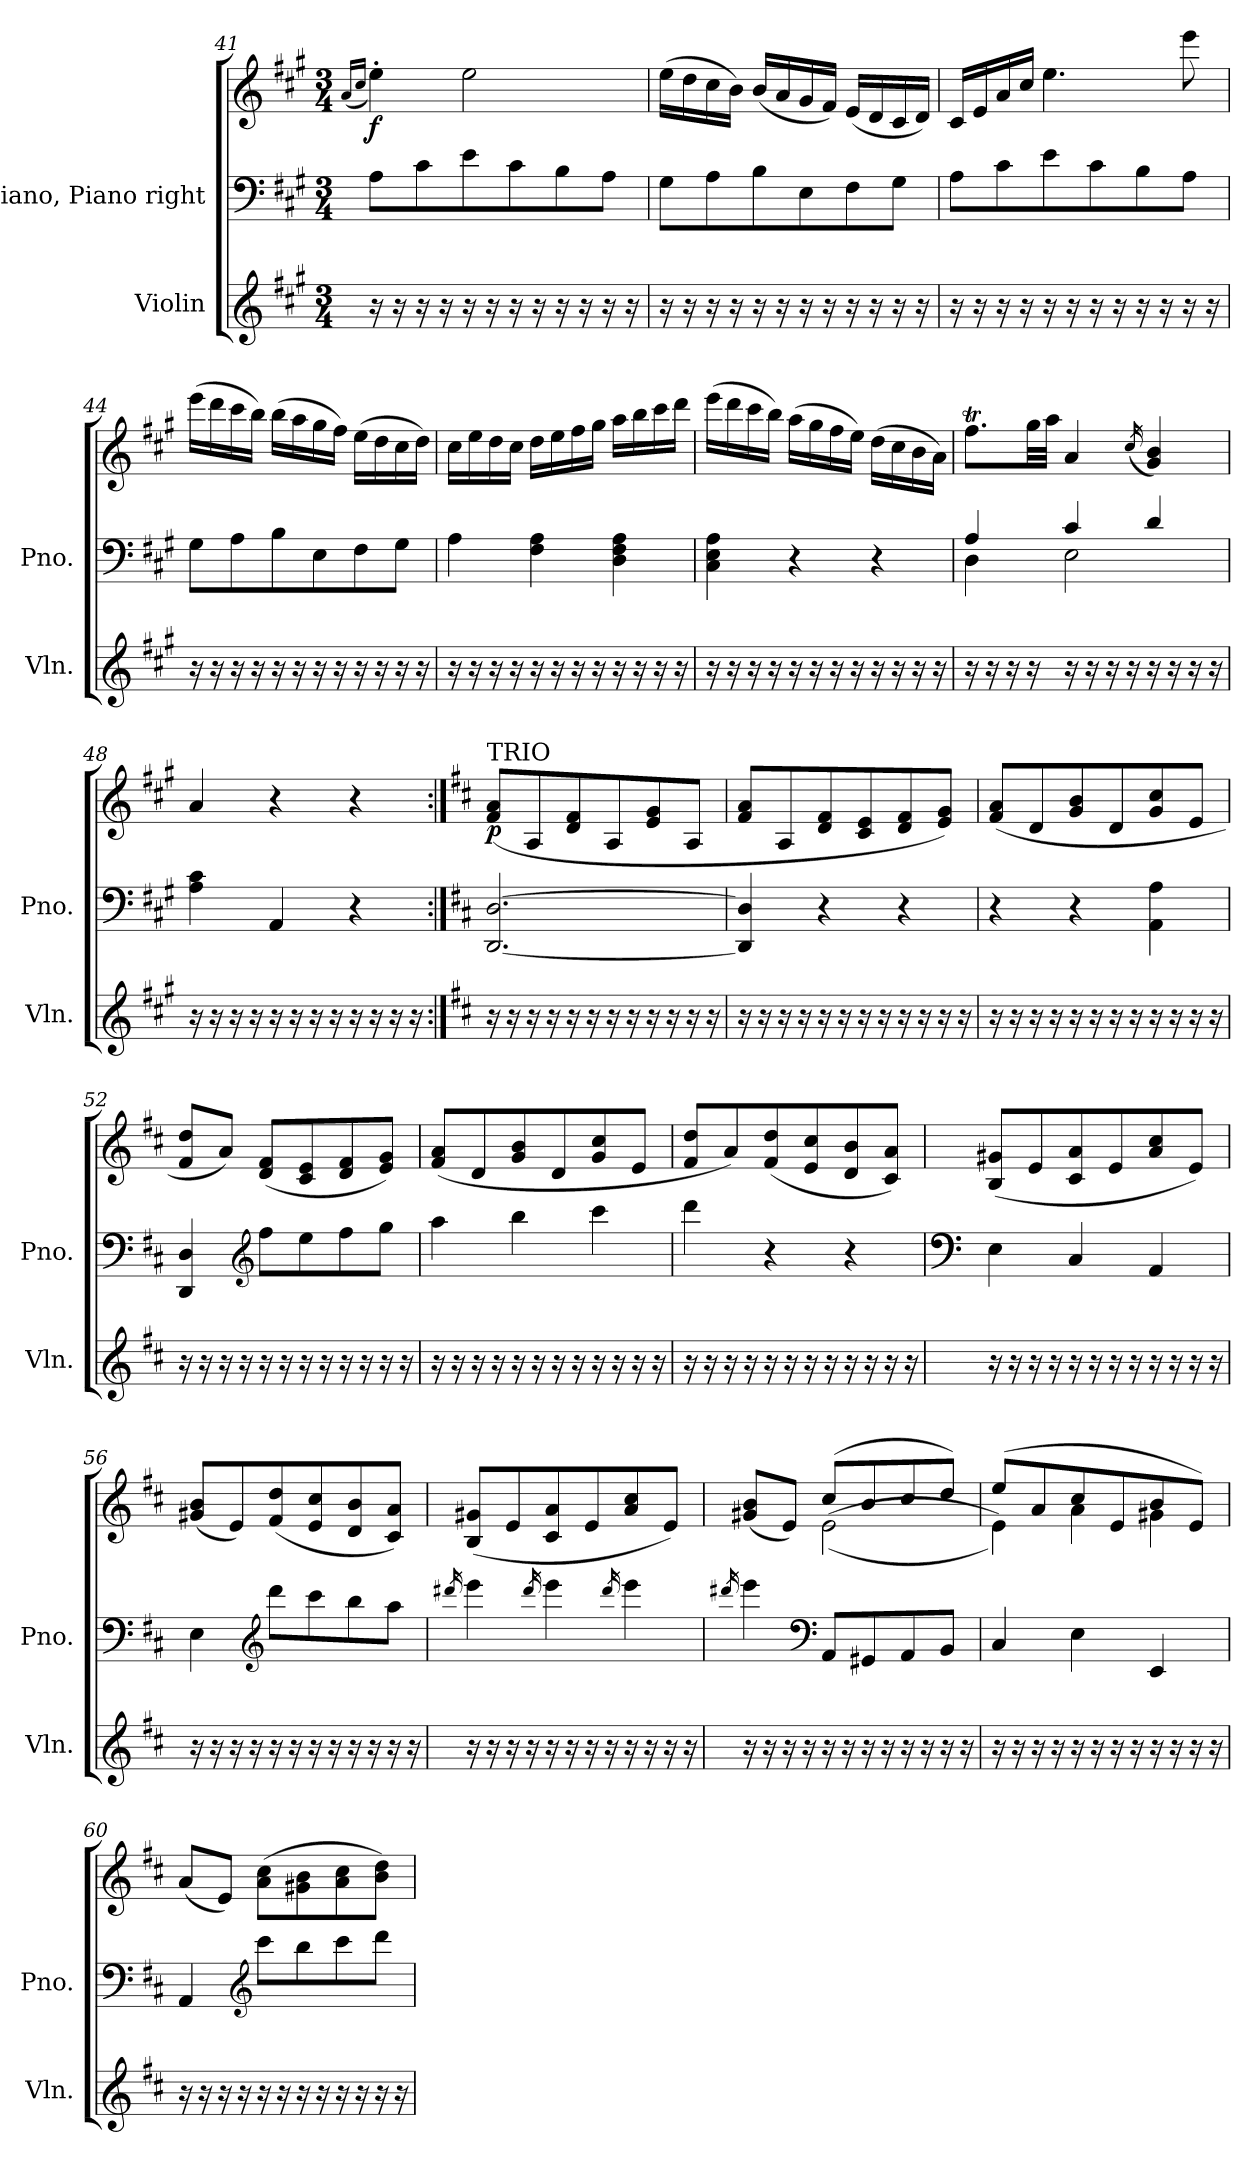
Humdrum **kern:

**kern	**kern	**kern	**dynam
*part2	*part1	*part1	*part1
*staff3	*staff2	*staff1	*staff1/2
*I"Violin	*I"Piano, Piano right	*	*
*I'Vln.	*I'Pno.	*	*
*clefG2	*clefF4	*clefG2	*
*k[f#c#g#]	*k[f#c#g#]	*k[f#c#g#]	*
*M3/4	*M3/4	*M3/4	*
=41	=41	=41	=41
.	.	(<16qa/LL	.
.	.	16qcc#/JJ	.
!	!	!	!LO:DY:b
16r	8A\L	4ee'\)	f
16r	.	.	.
16r	8c#\	.	.
16r	.	.	.
16r	8e\	2ee\	.
16r	.	.	.
16r	8c#\	.	.
16r	.	.	.
16r	8B\	.	.
16r	.	.	.
16r	8A\J	.	.
16r	.	.	.
=42	=42	=42	=42
16r	8G#\L	(>16ee\LL	.
16r	.	16dd\	.
16r	8A\	16cc#\	.
16r	.	16b\JJ)	.
16r	8B\	(<16b/LL	.
16r	.	16a/	.
16r	8E\	16g#/	.
16r	.	16f#/JJ)	.
16r	8F#\	(<16e/LL	.
16r	.	16d/	.
16r	8G#\J	16c#/	.
16r	.	16d/JJ)	.
!!LO:LB:g=z
=43	=43	=43	=43
16r	8A\L	16c#/LL	.
16r	.	16e/	.
16r	8c#\	16a/	.
16r	.	16cc#/JJ	.
16r	8e\	4.ee\	.
16r	.	.	.
16r	8c#\	.	.
16r	.	.	.
16r	8B\	.	.
16r	.	.	.
16r	8A\J	8eee\	.
16r	.	.	.
=44	=44	=44	=44
16r	8G#\L	(>16eee\LL	.
16r	.	16ddd\	.
16r	8A\	16ccc#\	.
16r	.	16bb\JJ)	.
16r	8B\	(>16bb\LL	.
16r	.	16aa\	.
16r	8E\	16gg#\	.
16r	.	16ff#\JJ)	.
16r	8F#\	(>16ee\LL	.
16r	.	16dd\	.
16r	8G#\J	16cc#\	.
16r	.	16dd\JJ)	.
=45	=45	=45	=45
16r	4A\	16cc#\LL	.
16r	.	16ee\	.
16r	.	16dd\	.
16r	.	16cc#\JJ	.
16r	4F#\ 4A\	16dd\LL	.
16r	.	16ee\	.
16r	.	16ff#\	.
16r	.	16gg#\JJ	.
16r	4D\ 4F#\ 4A\	16aa\LL	.
16r	.	16bb\	.
16r	.	16ccc#\	.
16r	.	16ddd\JJ	.
!!LO:PB:g=z
=46	=46	=46	=46
16r	4C#\ 4E\ 4A\	(>16eee\LL	.
16r	.	16ddd\	.
16r	.	16ccc#\	.
16r	.	16bb\JJ)	.
16r	4r	(>16aa\LL	.
16r	.	16gg#\	.
16r	.	16ff#\	.
16r	.	16ee\JJ)	.
16r	4r	(>16dd\LL	.
16r	.	16cc#\	.
16r	.	16b\	.
16r	.	16a\JJ)	.
=47	=47	=47	=47
*	*^	*	*
16r	4A/	4D\	8.ff#T\L	.
16r	.	.	.	.
16r	.	.	.	.
16r	.	.	32gg#\LL	.
.	.	.	32aa\JJJ	.
16r	4c#/	2E\	4a/	.
16r	.	.	.	.
16r	.	.	.	.
16r	.	.	.	.
.	.	.	(>16qcc#/	.
16r	4d/	.	4g#/ 4b/)	.
16r	.	.	.	.
16r	.	.	.	.
16r	.	.	.	.
*	*v	*v	*	*
=48	=48	=48	=48
16r	4A\ 4c#\	4a/	.
16r	.	.	.
16r	.	.	.
16r	.	.	.
16r	4AA/	4r	.
16r	.	.	.
16r	.	.	.
16r	.	.	.
16r	4r	4r	.
16r	.	.	.
16r	.	.	.
16r	.	.	.
!!LO:LB:g=z
=49:|!	=49:|!	=49:|!	=49:|!
*k[f#c#]	*k[f#c#]	*k[f#c#]	*
!	!	!LO:TX:t=TRIO	!
!	!	!	!LO:DY:b
16r	[2.DD/ [2.D/	(<8f#/ 8a/L	p
16r	.	.	.
16r	.	8A/	.
16r	.	.	.
16r	.	8d/ 8f#/	.
16r	.	.	.
16r	.	8A/	.
16r	.	.	.
16r	.	8e/ 8g/	.
16r	.	.	.
16r	.	8A/J	.
16r	.	.	.
=50	=50	=50	=50
16r	4DD/] 4D/]	8f#/ 8a/L	.
16r	.	.	.
16r	.	8A/	.
16r	.	.	.
16r	4r	8d/ 8f#/	.
16r	.	.	.
16r	.	8c#/ 8e/	.
16r	.	.	.
16r	4r	8d/ 8f#/	.
16r	.	.	.
16r	.	8e/ 8g/J)	.
16r	.	.	.
=51	=51	=51	=51
16r	4r	(<8f#/ 8a/L	.
16r	.	.	.
16r	.	8d/	.
16r	.	.	.
16r	4r	8g/ 8b/	.
16r	.	.	.
16r	.	8d/	.
16r	.	.	.
16r	4AA\ 4A\	8g/ 8cc#/	.
16r	.	.	.
16r	.	8e/J	.
16r	.	.	.
!!LO:LB:g=z
=52	=52	=52	=52
16r	4DD/ 4D/	8f#/ 8dd/L	.
16r	.	.	.
16r	.	8a/J)	.
16r	.	.	.
*	*clefG2	*	*
16r	8ff#\L	(<8d/ 8f#/L	.
16r	.	.	.
16r	8ee\	8c#/ 8e/	.
16r	.	.	.
16r	8ff#\	8d/ 8f#/	.
16r	.	.	.
16r	8gg\J	8e/ 8g/J)	.
16r	.	.	.
=53	=53	=53	=53
16r	4aa\	(<8f#/ 8a/L	.
16r	.	.	.
16r	.	8d/	.
16r	.	.	.
16r	4bb\	8g/ 8b/	.
16r	.	.	.
16r	.	8d/	.
16r	.	.	.
16r	4ccc#\	8g/ 8cc#/	.
16r	.	.	.
16r	.	8e/J	.
16r	.	.	.
=54	=54	=54	=54
16r	4ddd\	8f#/ 8dd/L	.
16r	.	.	.
16r	.	8a/)	.
16r	.	.	.
16r	4r	(<8f#/ 8dd/	.
16r	.	.	.
16r	.	8e/ 8cc#/	.
16r	.	.	.
16r	4r	8d/ 8b/	.
16r	.	.	.
16r	.	8c#/ 8a/J)	.
16r	.	.	.
!!LO:PB:g=z
=55	=55	=55	=55
*	*clefF4	*	*
16r	4E\	(<8B/ 8g#X/L	.
16r	.	.	.
16r	.	8e/	.
16r	.	.	.
16r	4C#/	8c#/ 8a/	.
16r	.	.	.
16r	.	8e/	.
16r	.	.	.
16r	4AA/	8a/ 8cc#/	.
16r	.	.	.
16r	.	8e/J)	.
16r	.	.	.
=56	=56	=56	=56
16r	4E\	(<8g#X/ 8b/L	.
16r	.	.	.
16r	.	8e/)	.
16r	.	.	.
*	*clefG2	*	*
16r	8ddd\L	(>8f#/ 8dd/	.
16r	.	.	.
16r	8ccc#\	8e/ 8cc#/	.
16r	.	.	.
16r	8bb\	8d/ 8b/	.
16r	.	.	.
16r	8aa\J	8c#/ 8a/J)	.
16r	.	.	.
=57	=57	=57	=57
.	16qddd#X/	.	.
16r	4eee\	(>8B/ 8g#X/L	.
16r	.	.	.
16r	.	8e/	.
16r	.	.	.
.	16qddd#/	.	.
16r	4eee\	8c#/ 8a/	.
16r	.	.	.
16r	.	8e/	.
16r	.	.	.
.	16qddd#/	.	.
16r	4eee\	8a/ 8cc#/	.
16r	.	.	.
16r	.	8e/J)	.
16r	.	.	.
!!LO:LB:g=z
=58	=58	=58	=58
.	16qddd#X/	.	.
*	*	*^	*
16r	4eee\	(<8g#X/ 8b/L	4ryy	.
16r	.	.	.	.
16r	.	8e/J)	.	.
16r	.	.	.	.
*	*clefF4	*	*	*
16r	8AA/L	(>8cc#/L	(<(<2e\	.
16r	.	.	.	.
16r	8GG#X/	8b/	.	.
16r	.	.	.	.
16r	8AA/	8cc#/	.	.
16r	.	.	.	.
16r	8BB/J	8dd/J)	.	.
16r	.	.	.	.
=59	=59	=59	=59	=59
16r	4C#/	(>8ee/L	4e\))	.
16r	.	.	.	.
16r	.	8a/	.	.
16r	.	.	.	.
16r	4E\	8cc#/	4a\	.
16r	.	.	.	.
16r	.	8e/	.	.
16r	.	.	.	.
16r	4EE/	8b/	4g#X\	.
16r	.	.	.	.
16r	.	8e/J)	.	.
16r	.	.	.	.
*	*	*v	*v	*
=60	=60	=60	=60
16r	4AA/	(<8a/L	.
16r	.	.	.
16r	.	8e/J)	.
16r	.	.	.
*	*clefG2	*	*
16r	8ccc#\L	(>8a\ 8cc#\L	.
16r	.	.	.
16r	8bb\	8g#X\ 8b\	.
16r	.	.	.
16r	8ccc#\	8a\ 8cc#\	.
16r	.	.	.
16r	8ddd\J	8b\ 8dd\J)	.
16r	.	.	.
=	=	=	=
*-	*-	*-	*-
